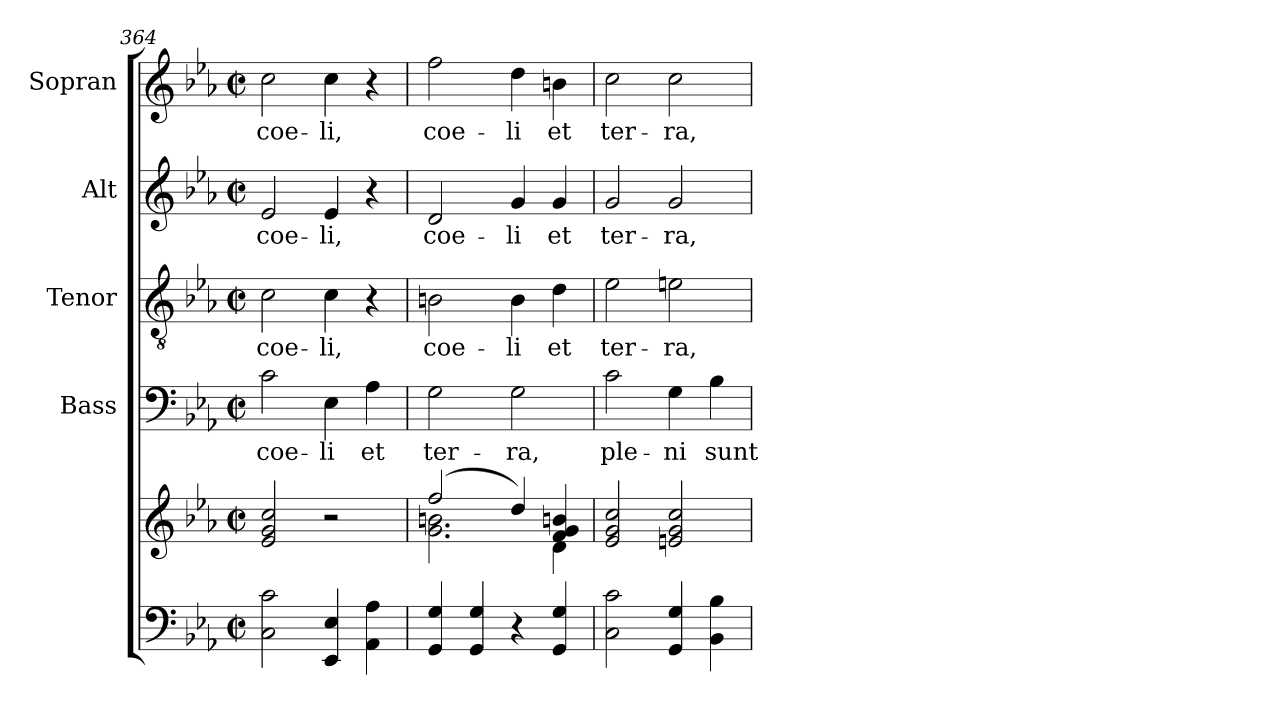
**kern	**kern	**kern	**text	**kern	**text	**kern	**text	**kern	**text
*part5	*part5	*part4	*part4	*part3	*part3	*part2	*part2	*part1	*part1
*staff6	*staff5	*staff4	*staff4	*staff3	*staff3	*staff2	*staff2	*staff1	*staff1
*	*	*I"Bass	*	*I"Tenor	*	*I"Alt	*	*I"Sopran	*
*	*	*I'B.	*	*I'T.	*	*I'A.	*	*I'S.	*
*clefF4	*clefG2	*clefF4	*	*clefGv2	*	*clefG2	*	*clefG2	*
*k[b-e-a-]	*k[b-e-a-]	*k[b-e-a-]	*	*k[b-e-a-]	*	*k[b-e-a-]	*	*k[b-e-a-]	*
*E-:	*E-:	*E-:	*	*E-:	*	*E-:	*	*E-:	*
*M2/2	*M2/2	*M2/2	*	*M2/2	*	*M2/2	*	*M2/2	*
*met(c|)	*met(c|)	*met(c|)	*	*met(c|)	*	*met(c|)	*	*met(c|)	*
=364	=364	=364	=364	=364	=364	=364	=364	=364	=364
!	!	!	!LO:LY:b	!	!LO:LY:b	!	!LO:LY:b	!	!LO:LY:b
2C\ 2c\	2e-/ 2g/ 2cc/	2c\	coe-	2c\	coe-	2e-/	coe-	2cc\	coe-
!	!	!	!LO:LY:b	!	!LO:LY:b	!	!LO:LY:b	!	!LO:LY:b
4EE-/ 4E-/	2r	4E-\	-li	4c\	-li,	4e-/	-li,	4cc\	-li,
!	!	!	!LO:LY:b	!	!	!	!	!	!
4AA-\ 4A-\	.	4A-\	et	4r	.	4r	.	4r	.
=365	=365	=365	=365	=365	=365	=365	=365	=365	=365
*	*^	*	*	*	*	*	*	*	*
!	!	!	!	!LO:LY:b	!	!LO:LY:b	!	!LO:LY:b	!	!LO:LY:b
4GG/ 4G/	(2ff/	2.g\ 2.bn\	2G\	ter-	2Bn\	coe-	2d/	coe-	2ff\	coe-
4GG/ 4G/	.	.	.	.	.	.	.	.	.	.
!	!	!	!	!LO:LY:b	!	!LO:LY:b	!	!LO:LY:b	!	!LO:LY:b
4r	4dd/)	.	2G\	-ra,	4B\	-li	4g/	-li	4dd\	-li
!	!	!	!	!	!	!LO:LY:b	!	!LO:LY:b	!	!LO:LY:b
4GG/ 4G/	4f/ 4g/ 4bn/	4d\	.	.	4d\	et	4g/	et	4bn\	et
=366	=366	=366	=366	=366	=366	=366	=366	=366	=366	=366
!	!	!	!	!LO:LY:b	!	!LO:LY:b	!	!LO:LY:b	!	!LO:LY:b
*	*v	*v	*	*	*	*	*	*	*	*
2C\ 2c\	2e-/ 2g/ 2cc/	2c\	ple-	2e-\	ter-	2g/	ter-	2cc\	ter-
!	!	!	!LO:LY:b	!	!LO:LY:b	!	!LO:LY:b	!	!LO:LY:b
4GG/ 4G/	2en/ 2g/ 2cc/	4G\	-ni	2en\	-ra,	2g/	-ra,	2cc\	-ra,
!	!	!	!LO:LY:b	!	!	!	!	!	!
4BB-\ 4B-\	.	4B-\	sunt	.	.	.	.	.	.
=	=	=	=	=	=	=	=	=	=
*-	*-	*-	*-	*-	*-	*-	*-	*-	*-
